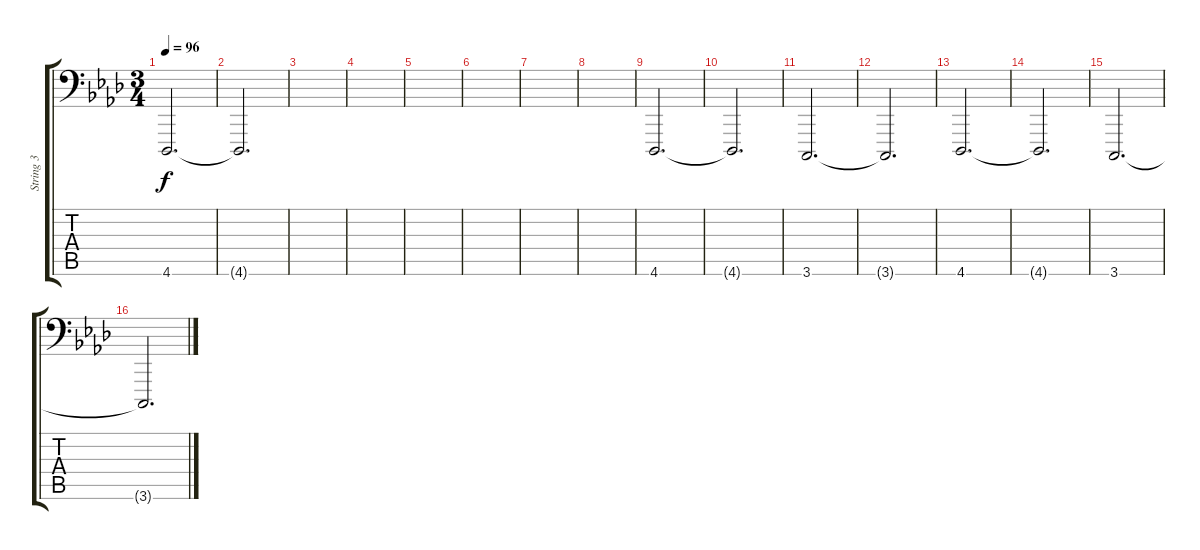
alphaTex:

\track ("String 3" "String 3") {instrument stringensemble1}
\staff {score tabs}
\tuning (Bb2 F2 C2 G1 D1 A0) {hide}
\ts (3 4)
\tempo 96
\clef f4
\ks fminor
4.6.2{d dy f} |
4.6{t}.2{d} |
|
|
|
|
|
|
4.6.2{d} |
4.6{t}.2{d} |
3.6.2{d} |
3.6{t}.2{d} |
4.6.2{d} |
4.6{t}.2{d} |
3.6.2{d} |
3.6{t}.2{d}
